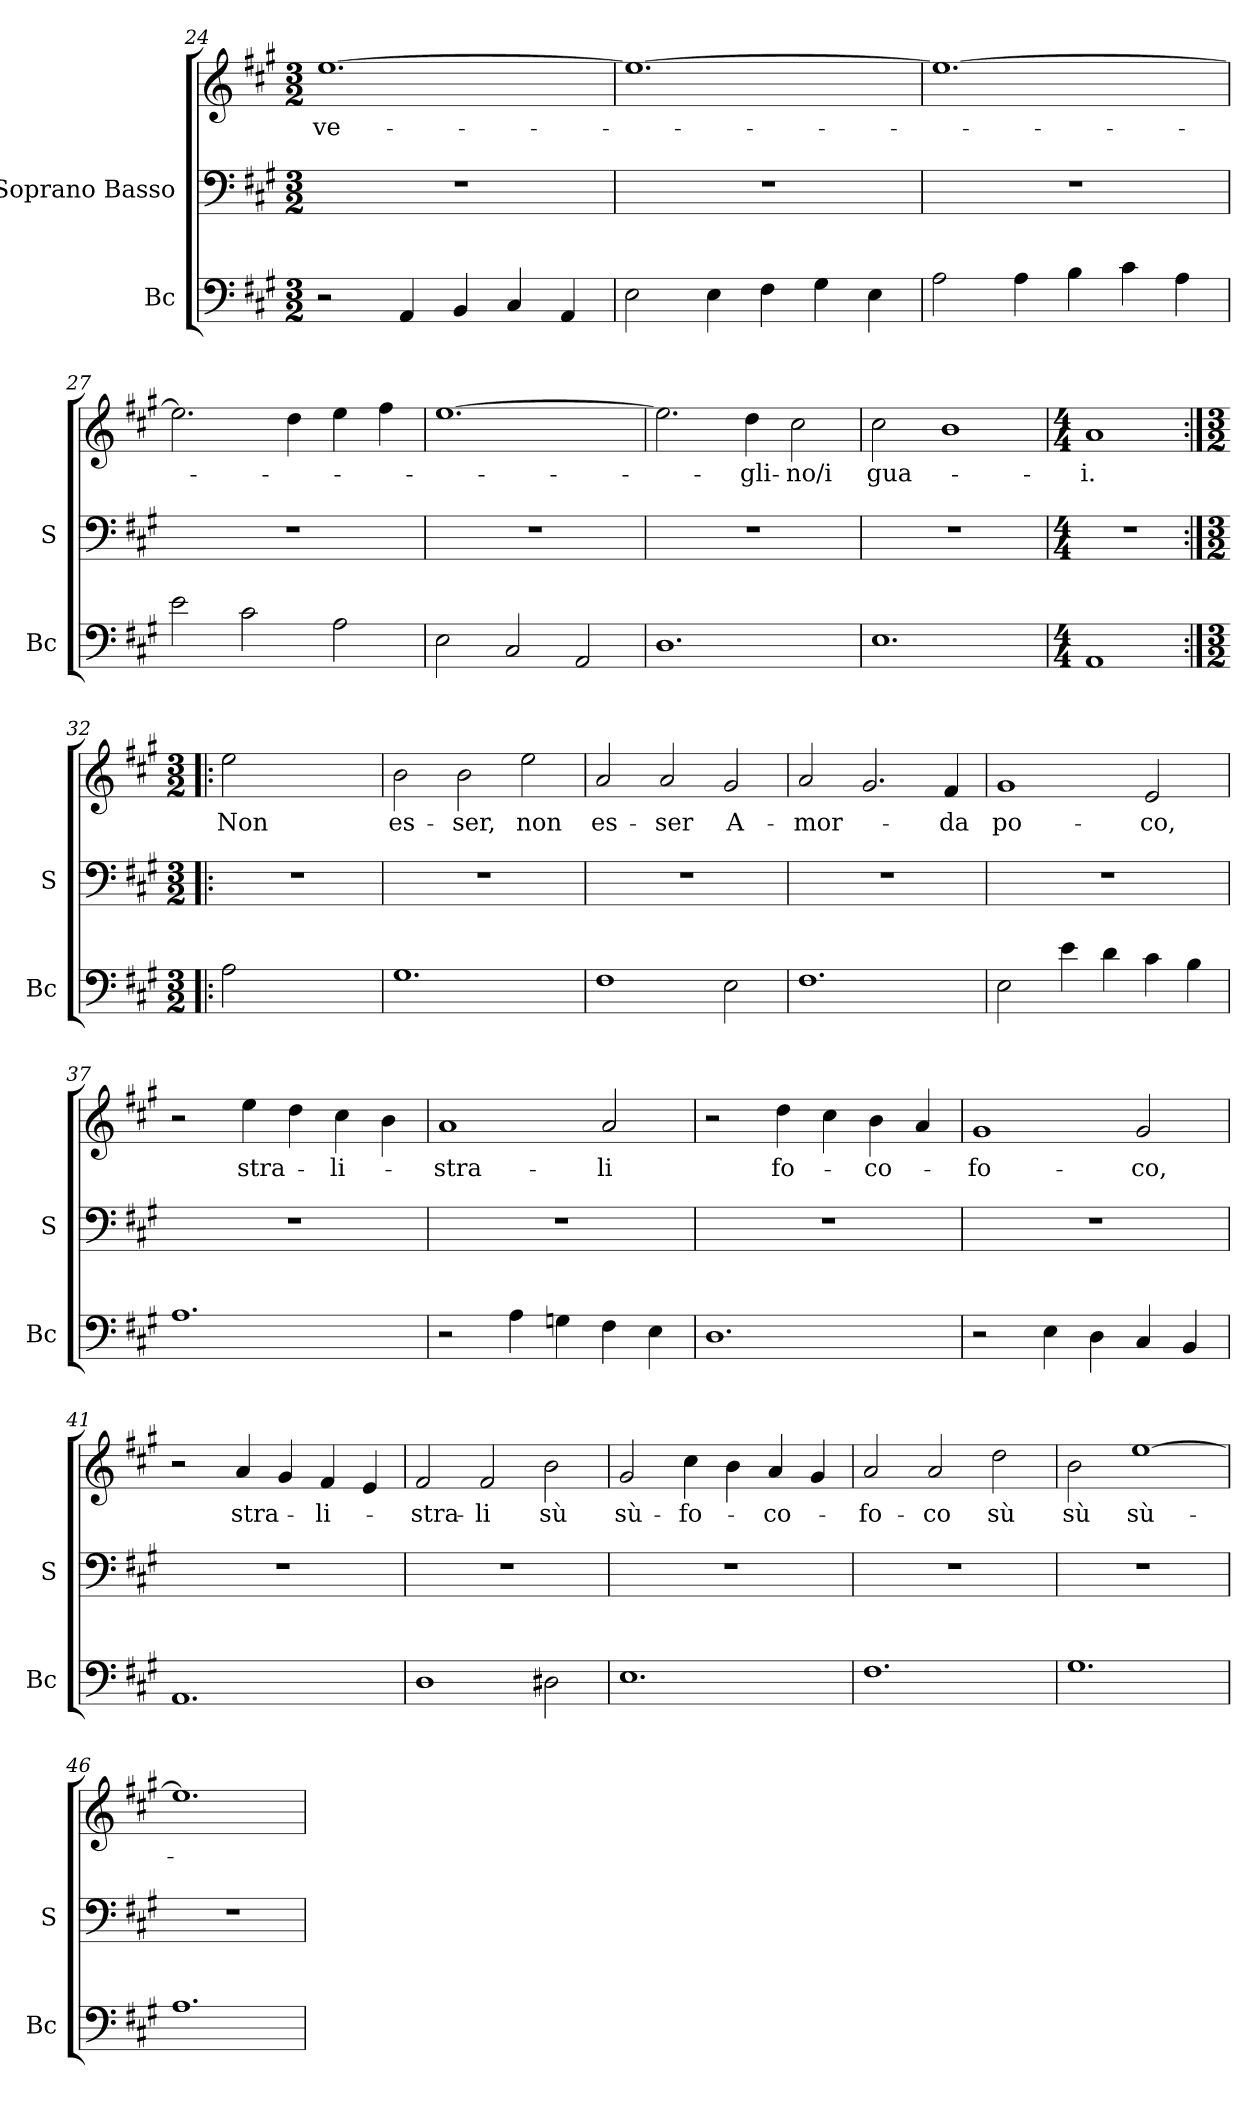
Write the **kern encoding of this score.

**kern	**kern	**kern	**text
*part2	*part1	*part1	*part1
*staff3	*staff2	*staff1	*staff1
*I"Bc	*I"Soprano Basso	*	*
*I'Bc	*I'S	*	*
*clefF4	*clefF4	*clefG2	*
*k[f#c#g#]	*k[f#c#g#]	*k[f#c#g#]	*
*A:	*A:	*A:	*
*M3/2	*M3/2	*M3/2	*
=24	=24	=24	=24
!	!	!	!LO:LY:b
2r	1.r	[>1.ee	ve-
4AA/	.	.	.
4BB/	.	.	.
4C#/	.	.	.
4AA/	.	.	.
=25	=25	=25	=25
2E\	1.r	1.ee_	.
4E\	.	.	.
4F#\	.	.	.
4G#\	.	.	.
4E\	.	.	.
!!LO:LB:g=z
=26	=26	=26	=26
2A\	1.r	1.ee_	.
4A\	.	.	.
4B\	.	.	.
4c#\	.	.	.
4A\	.	.	.
=27	=27	=27	=27
2e\	1.r	2.ee\]	.
2c#\	.	.	.
.	.	4dd\	.
2A\	.	4ee\	.
.	.	4ff#\	.
=28	=28	=28	=28
2E\	1.r	[>1.ee	.
2C#/	.	.	.
2AA/	.	.	.
=29	=29	=29	=29
1.D	1.r	2.ee\]	.
!	!	!	!LO:LY:b
.	.	4dd\	-gli-
!	!	!	!LO:LY:b
.	.	2cc#\	-no/i
=30	=30	=30	=30
!	!	!	!LO:LY:b
1.E	1.r	2cc#\	gua-
.	.	1b	.
=31	=31	=31	=31
*M4/4	*M4/4	*M4/4	*
!	!	!	!LO:LY:b
1AA	1r	1a	-i.
!!LO:LB:g=z
=32:|!|:	=32:|!|:	=32:|!|:	=32:|!|:
*M3/2	*M3/2	*M3/2	*
!	!	!	!LO:LY:b
2A\	1.r	2ee\	Non
1ryy	.	1ryy	.
=33	=33	=33	=33
!	!	!	!LO:LY:b
1.G#	1.r	2b\	es-
!	!	!	!LO:LY:b
.	.	2b\	-ser,
!	!	!	!LO:LY:b
.	.	2ee\	non
=34	=34	=34	=34
!	!	!	!LO:LY:b
1F#	1.r	2a/	es-
!	!	!	!LO:LY:b
.	.	2a/	-ser
!	!	!	!LO:LY:b
2E\	.	2g#/	A-
=35	=35	=35	=35
!	!	!	!LO:LY:b
1.F#	1.r	2a/	-mor-
.	.	2.g#/	.
!	!	!	!LO:LY:b
.	.	4f#/	-da
=36	=36	=36	=36
!	!	!	!LO:LY:b
2E\	1.r	1g#	po-
4e\	.	.	.
4d\	.	.	.
!	!	!	!LO:LY:b
4c#\	.	2e/	-co,
4B\	.	.	.
=37	=37	=37	=37
1.A	1.r	2r	.
!	!	!	!LO:LY:b
.	.	4ee\	stra-
.	.	4dd\	.
!	!	!	!LO:LY:b
.	.	4cc#\	-li-
.	.	4b\	.
=38	=38	=38	=38
!	!	!	!LO:LY:b
2r	1.r	1a	-stra-
4A\	.	.	.
4Gn\	.	.	.
!	!	!	!LO:LY:b
4F#\	.	2a/	-li
4E\	.	.	.
!!LO:LB:g=z
=39	=39	=39	=39
1.D	1.r	2r	.
!	!	!	!LO:LY:b
.	.	4dd\	fo-
.	.	4cc#\	.
!	!	!	!LO:LY:b
.	.	4b\	-co-
.	.	4a/	.
=40	=40	=40	=40
!	!	!	!LO:LY:b
2r	1.r	1g#	-fo-
4E\	.	.	.
4D\	.	.	.
!	!	!	!LO:LY:b
4C#/	.	2g#/	-co,
4BB/	.	.	.
=41	=41	=41	=41
1.AA	1.r	2r	.
!	!	!	!LO:LY:b
.	.	4a/	stra-
.	.	4g#/	.
!	!	!	!LO:LY:b
.	.	4f#/	-li-
.	.	4e/	.
=42	=42	=42	=42
!	!	!	!LO:LY:b
1D	1.r	2f#/	-stra-
!	!	!	!LO:LY:b
.	.	2f#/	-li
!	!	!	!LO:LY:b
2D#X\	.	2b\	sù
=43	=43	=43	=43
!	!	!	!LO:LY:b
1.E	1.r	2g#/	sù-
!	!	!	!LO:LY:b
.	.	4cc#\	-fo-
.	.	4b\	.
!	!	!	!LO:LY:b
.	.	4a/	-co-
.	.	4g#/	.
=44	=44	=44	=44
!	!	!	!LO:LY:b
1.F#	1.r	2a/	-fo-
!	!	!	!LO:LY:b
.	.	2a/	-co
!	!	!	!LO:LY:b
.	.	2dd\	sù
!!LO:PB:g=z
=45	=45	=45	=45
!	!	!	!LO:LY:b
1.G#	1.r	2b\	sù
!	!	!	!LO:LY:b
.	.	[>1ee	sù-
=46	=46	=46	=46
1.A	1.r	1.ee]	.
=	=	=	=
*-	*-	*-	*-
